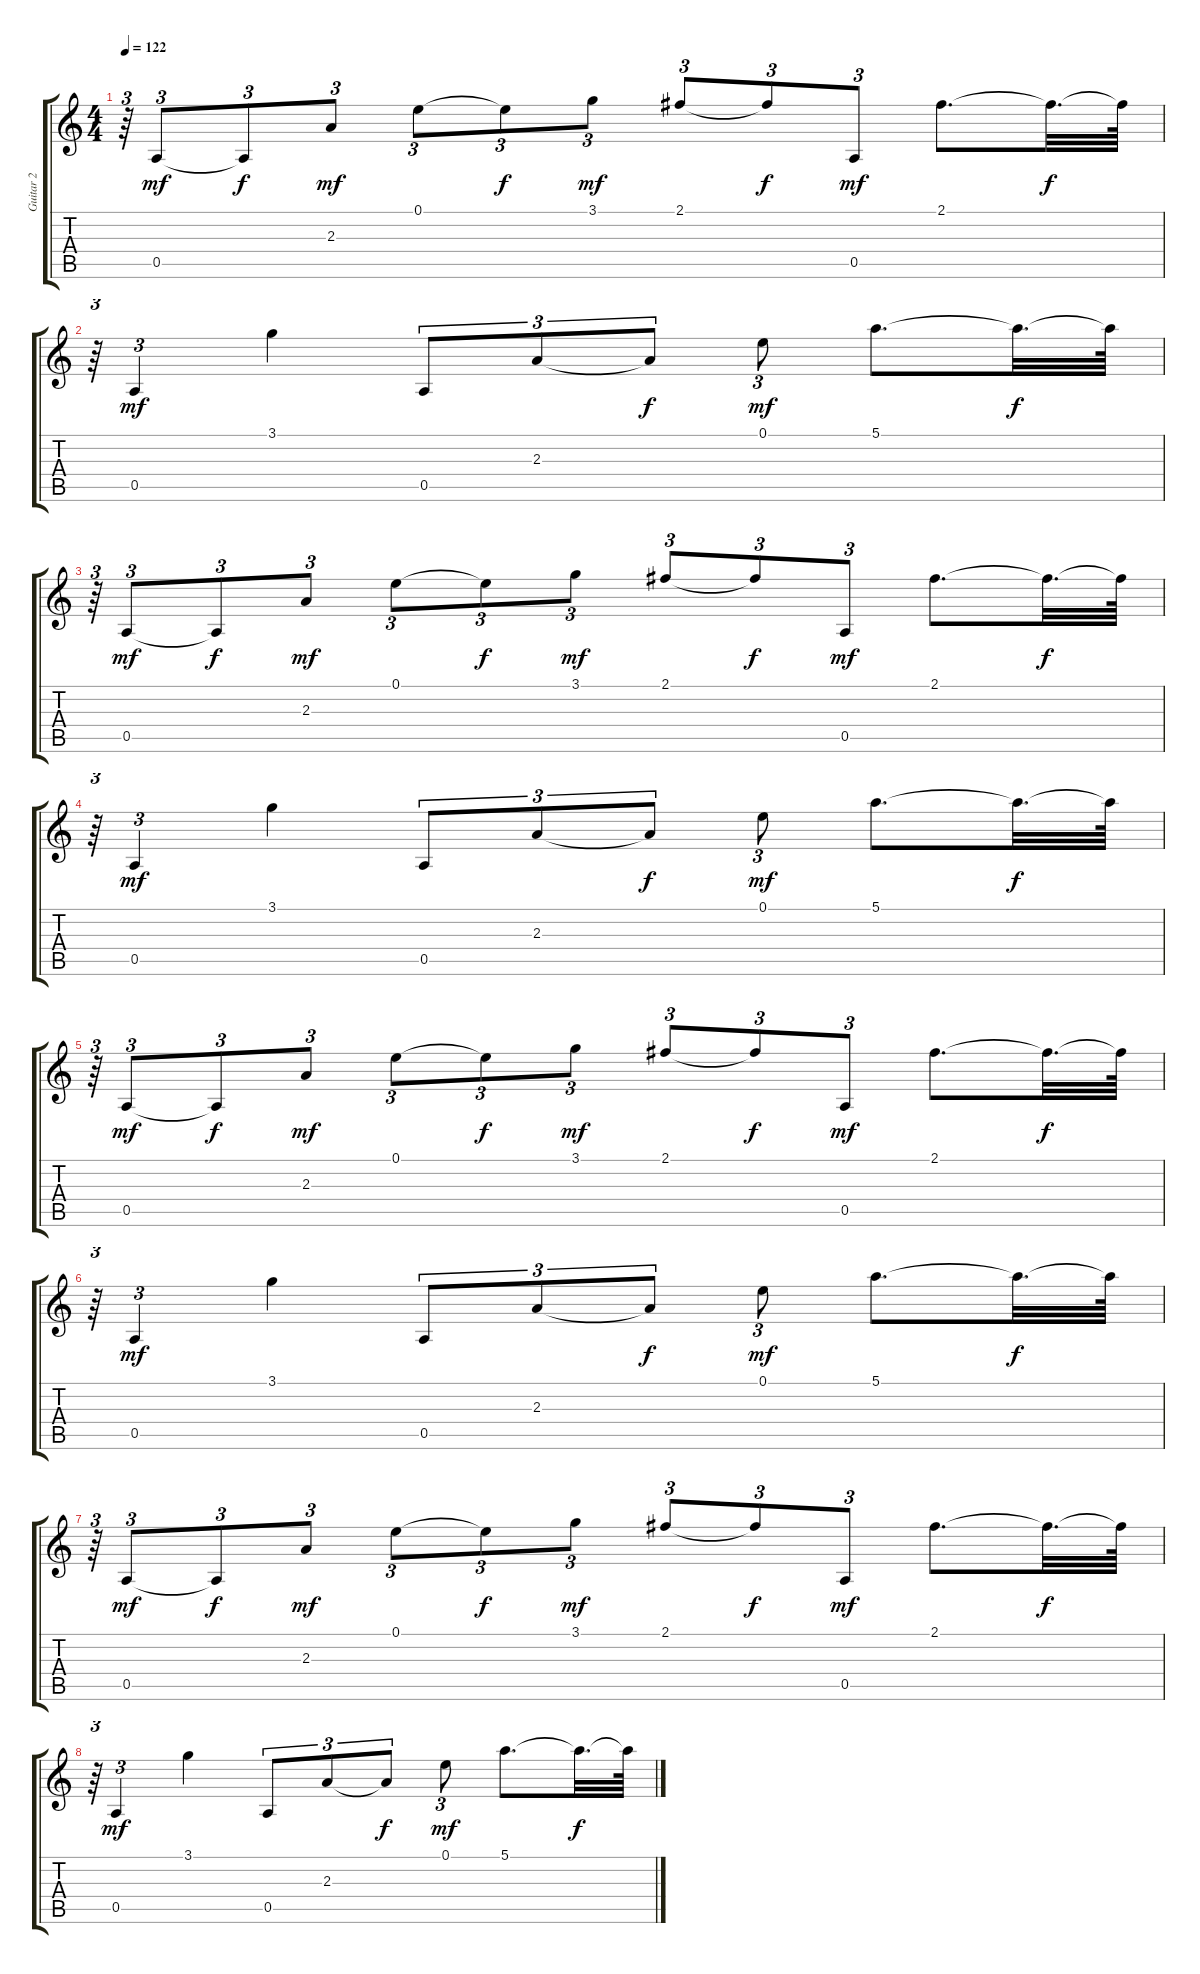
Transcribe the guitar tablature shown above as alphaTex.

\track ("Guitar 2" "Guitar 2") {instrument electricguitarclean}
\staff {score tabs}
\tuning (E4 B3 G3 D3 A2 E2) {hide}
\ts (4 4)
\tempo 122
\clef g2
\ks c
r.64{tu (3 2) dy f} 0.5.8{tu (3 2) dy mf} 0.5{t}.8{tu (3 2) dy f} 2.3.8{tu (3 2) dy mf volume 12} 0.1.8{tu (3 2) volume 12} 0.1{t}.8{tu (3 2) dy f} 3.1.8{tu (3 2) dy mf volume 12} 2.1.8{tu (3 2)} 2.1{t}.8{tu (3 2) dy f} 0.5.8{tu (3 2) dy mf volume 11} 2.1.8{d volume 11} 2.1{t}.32{d dy f} 2.1{t}.64 |
r.64{tu (3 2)} 0.5.4{tu (3 2) dy mf volume 11} 3.1.4{volume 11} 0.5.8{tu (3 2) volume 11} 2.3.8{tu (3 2)} 2.3{t}.8{tu (3 2) dy f} 0.1.8{tu (3 2) dy mf volume 11} 5.1.8{d volume 10} 5.1{t}.32{d dy f} 5.1{t}.64 |
r.64{tu (3 2)} 0.5.8{tu (3 2) dy mf volume 10} 0.5{t}.8{tu (3 2) dy f} 2.3.8{tu (3 2) dy mf volume 10} 0.1.8{tu (3 2) volume 10} 0.1{t}.8{tu (3 2) dy f} 3.1.8{tu (3 2) dy mf volume 10} 2.1.8{tu (3 2)} 2.1{t}.8{tu (3 2) dy f} 0.5.8{tu (3 2) dy mf volume 10} 2.1.8{d volume 10} 2.1{t}.32{d dy f} 2.1{t}.64 |
r.64{tu (3 2)} 0.5.4{tu (3 2) dy mf volume 10} 3.1.4{volume 10} 0.5.8{tu (3 2) volume 9} 2.3.8{tu (3 2) volume 9} 2.3{t}.8{tu (3 2) dy f} 0.1.8{tu (3 2) dy mf volume 9} 5.1.8{d} 5.1{t}.32{d dy f} 5.1{t}.64 |
r.64{tu (3 2)} 0.5.8{tu (3 2) dy mf volume 9} 0.5{t}.8{tu (3 2) dy f} 2.3.8{tu (3 2) dy mf volume 9} 0.1.8{tu (3 2)} 0.1{t}.8{tu (3 2) dy f} 3.1.8{tu (3 2) dy mf volume 9} 2.1.8{tu (3 2) volume 8} 2.1{t}.8{tu (3 2) dy f} 0.5.8{tu (3 2) dy mf volume 8} 2.1.8{d} 2.1{t}.32{d dy f} 2.1{t}.64 |
r.64{tu (3 2)} 0.5.4{tu (3 2) dy mf volume 8} 3.1.4{volume 8} 0.5.8{tu (3 2) volume 8} 2.3.8{tu (3 2) volume 8} 2.3{t}.8{tu (3 2) dy f} 0.1.8{tu (3 2) dy mf volume 8} 5.1.8{d} 5.1{t}.32{d dy f} 5.1{t}.64 |
r.64{tu (3 2)} 0.5.8{tu (3 2) dy mf volume 7} 0.5{t}.8{tu (3 2) dy f} 2.3.8{tu (3 2) dy mf volume 7} 0.1.8{tu (3 2)} 0.1{t}.8{tu (3 2) dy f} 3.1.8{tu (3 2) dy mf volume 7} 2.1.8{tu (3 2) volume 7} 2.1{t}.8{tu (3 2) dy f} 0.5.8{tu (3 2) dy mf volume 7} 2.1.8{d} 2.1{t}.32{d dy f} 2.1{t}.64 |
r.64{tu (3 2)} 0.5.4{tu (3 2) dy mf volume 7} 3.1.4 0.5.8{tu (3 2) volume 6} 2.3.8{tu (3 2)} 2.3{t}.8{tu (3 2) dy f} 0.1.8{tu (3 2) dy mf volume 6} 5.1.8{d volume 6} 5.1{t}.32{d dy f} 5.1{t}.64
